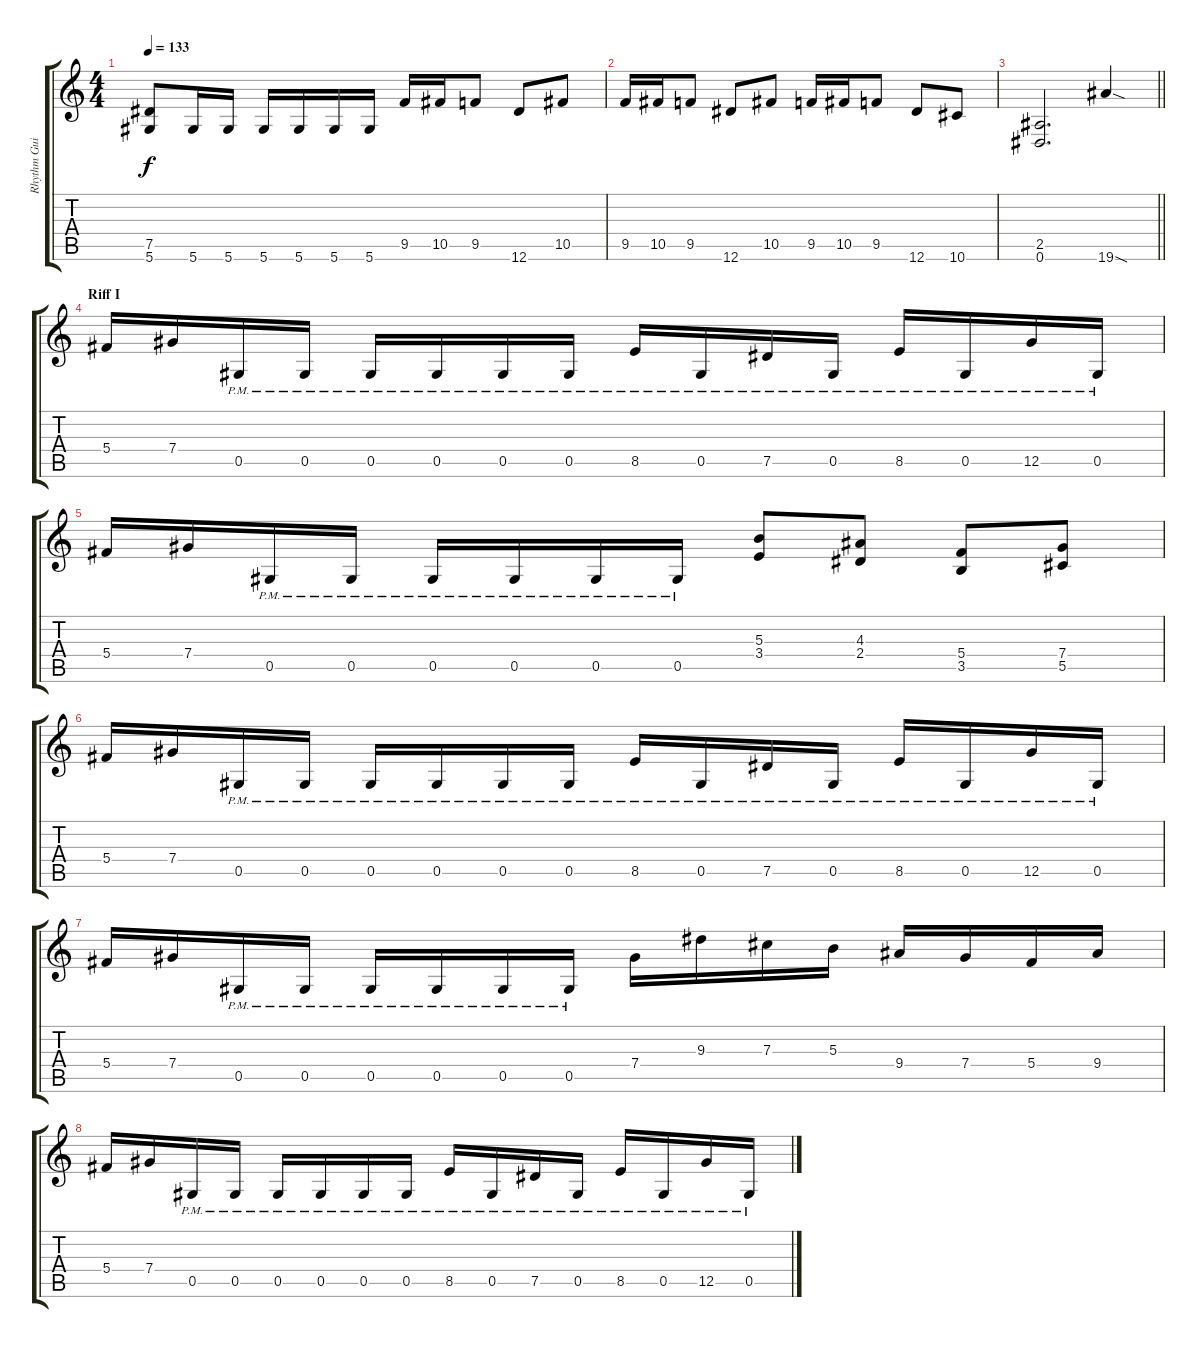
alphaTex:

\track ("Rhythm Guitar Right" "Rhythm Gui") {instrument distortionguitar}
\staff {score tabs}
\tuning (Eb4 Bb3 Gb3 Db3 Ab2 Eb2) {hide}
\ts (4 4)
\tempo 133
\clef g2
\ks c
(7.5 5.6).8{dy f} 5.6.16 5.6.16 5.6.16 5.6.16 5.6.16 5.6.16 9.5.16 10.5.16 9.5.8 12.6.8 10.5.8 |
9.5.16 10.5.16 9.5.8 12.6.8 10.5.8 9.5.16 10.5.16 9.5.8 12.6.8 10.6.8 |
\barLineRight lightlight
(2.5 0.6).2{d} 19.6{sod}.4 |
\section ("" "Riff I")
5.4.16 7.4.16 0.5{pm}.16 0.5{pm}.16 0.5{pm}.16 0.5{pm}.16 0.5{pm}.16 0.5{pm}.16 8.5{pm}.16 0.5{pm}.16 7.5{pm}.16 0.5{pm}.16 8.5{pm}.16 0.5{pm}.16 12.5{pm}.16 0.5{pm}.16 |
5.4.16 7.4.16 0.5{pm}.16 0.5{pm}.16 0.5{pm}.16 0.5{pm}.16 0.5{pm}.16 0.5{pm}.16 (5.3 3.4).8 (4.3 2.4).8 (5.4 3.5).8 (7.4 5.5).8 |
5.4.16 7.4.16 0.5{pm}.16 0.5{pm}.16 0.5{pm}.16 0.5{pm}.16 0.5{pm}.16 0.5{pm}.16 8.5{pm}.16 0.5{pm}.16 7.5{pm}.16 0.5{pm}.16 8.5{pm}.16 0.5{pm}.16 12.5{pm}.16 0.5{pm}.16 |
5.4.16 7.4.16 0.5{pm}.16 0.5{pm}.16 0.5{pm}.16 0.5{pm}.16 0.5{pm}.16 0.5{pm}.16 7.4.16 9.3.16 7.3.16 5.3.16 9.4.16 7.4.16 5.4.16 9.4.16 |
5.4.16 7.4.16 0.5{pm}.16 0.5{pm}.16 0.5{pm}.16 0.5{pm}.16 0.5{pm}.16 0.5{pm}.16 8.5{pm}.16 0.5{pm}.16 7.5{pm}.16 0.5{pm}.16 8.5{pm}.16 0.5{pm}.16 12.5{pm}.16 0.5{pm}.16
